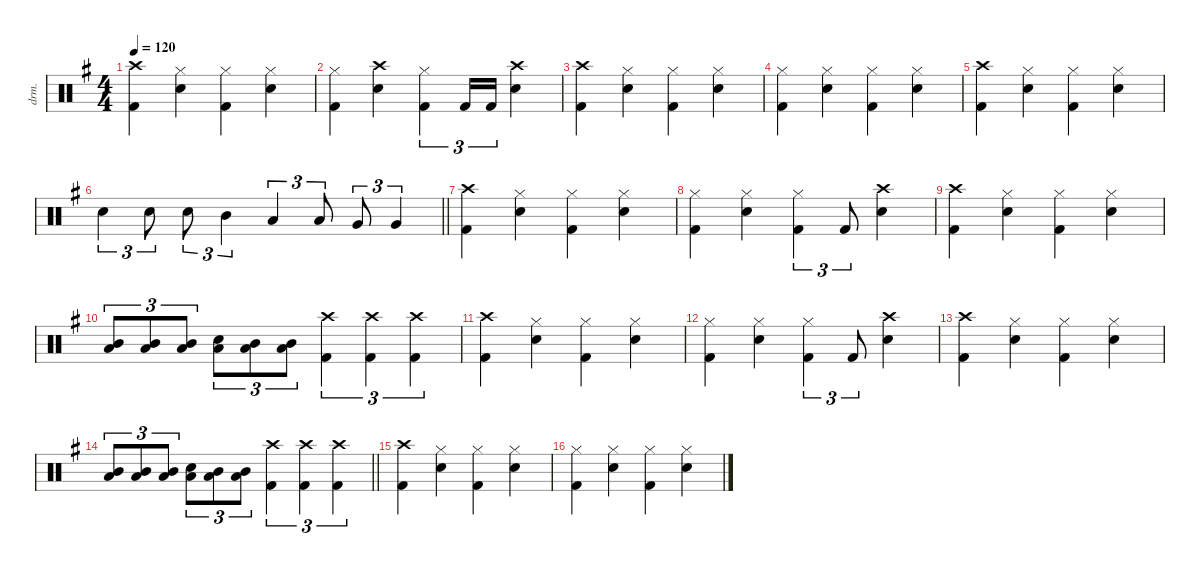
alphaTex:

\defaultSystemsLayout 4
\hideDynamics
\bracketExtendMode nobrackets
\otherSystemsTrackNameOrientation horizontal
\track ("Percusión" "drm.") {defaultSystemsLayout 4 instrument percussion}
\staff {score}
\articulation defaults
\ts (4 4)
\tempo 120
\clef neutral
\ks g
("Crash high (hit)"{acc forcenatural} "Kick (hit) 2"{acc forcenatural}).4{dy f beam Down} ("Hi-Hat (closed)"{acc forcenatural} "Snare (hit) 2"{acc forcenatural}).4{beam Down} ("Hi-Hat (closed)"{acc forcenatural} "Kick (hit) 2"{acc forcenatural}).4{beam Down} ("Hi-Hat (closed)"{acc forcenatural} "Snare (hit) 2"{acc forcenatural}).4{beam Down} |
("Hi-Hat (closed)"{acc forcenatural} "Kick (hit) 2"{acc forcenatural}).4{beam Down} ("Crash high (hit)"{acc forcenatural} "Snare (hit) 2"{acc forcenatural}).4{beam Down} ("Hi-Hat (closed)"{acc forcenatural} "Kick (hit) 2"{acc forcenatural}).4{tu (3 2) beam Down} "Kick (hit) 2"{acc forcenatural}.16{tu (3 2) beam Up} "Kick (hit) 2"{acc forcenatural}.16{tu (3 2) beam Up} ("Crash high (hit)"{acc forcenatural} "Snare (hit) 2"{acc forcenatural}).4{beam Down} |
("Crash high (hit)"{acc forcenatural} "Kick (hit) 2"{acc forcenatural}).4{beam Down} ("Hi-Hat (closed)"{acc forcenatural} "Snare (hit) 2"{acc forcenatural}).4{beam Down} ("Hi-Hat (closed)"{acc forcenatural} "Kick (hit) 2"{acc forcenatural}).4{beam Down} ("Hi-Hat (closed)"{acc forcenatural} "Snare (hit) 2"{acc forcenatural}).4{beam Down} |
("Hi-Hat (closed)"{acc forcenatural} "Kick (hit) 2"{acc forcenatural}).4{beam Down} ("Hi-Hat (closed)"{acc forcenatural} "Snare (hit) 2"{acc forcenatural}).4{beam Down} ("Hi-Hat (closed)"{acc forcenatural} "Kick (hit) 2"{acc forcenatural}).4{beam Down} ("Hi-Hat (closed)"{acc forcenatural} "Snare (hit) 2"{acc forcenatural}).4{beam Down} |
("Crash high (hit)"{acc forcenatural} "Kick (hit) 2"{acc forcenatural}).4{beam Down} ("Hi-Hat (closed)"{acc forcenatural} "Snare (hit) 2"{acc forcenatural}).4{beam Down} ("Hi-Hat (closed)"{acc forcenatural} "Kick (hit) 2"{acc forcenatural}).4{beam Down} ("Hi-Hat (closed)"{acc forcenatural} "Snare (hit) 2"{acc forcenatural}).4{beam Down} |
\barLineRight lightlight "Snare (hit) 2"{acc forcenatural}.4{tu (3 2) beam Down} "Snare (hit) 2"{acc forcenatural}.8{tu (3 2) beam Down} "Snare (hit) 2"{acc forcenatural}.8{tu (3 2) beam Down} "Mid Tom (hit)"{acc forcenatural}.4{tu (3 2) beam Down} "Low Tom (hit)"{acc forcenatural}.4{tu (3 2) beam Up} "Low Tom (hit)"{acc forcenatural}.8{tu (3 2) beam Up} "Very Low Tom (hit)"{acc forcenatural}.8{tu (3 2) beam Up} "Very Low Tom (hit)"{acc forcenatural}.4{tu (3 2) beam Up}
|
("Crash high (hit)"{acc forcenatural} "Kick (hit) 2"{acc forcenatural}).4{beam Down} ("Hi-Hat (closed)"{acc forcenatural} "Snare (hit) 2"{acc forcenatural}).4{beam Down} ("Hi-Hat (closed)"{acc forcenatural} "Kick (hit) 2"{acc forcenatural}).4{beam Down} ("Hi-Hat (closed)"{acc forcenatural} "Snare (hit) 2"{acc forcenatural}).4{beam Down} |
("Hi-Hat (closed)"{acc forcenatural} "Kick (hit) 2"{acc forcenatural}).4{beam Down} ("Hi-Hat (closed)"{acc forcenatural} "Snare (hit) 2"{acc forcenatural}).4{beam Down} ("Hi-Hat (closed)"{acc forcenatural} "Kick (hit) 2"{acc forcenatural}).4{tu (3 2) beam Down} "Kick (hit) 2"{acc forcenatural}.8{tu (3 2) beam Up} ("Crash high (hit)"{acc forcenatural} "Snare (hit) 2"{acc forcenatural}).4{beam Down} |
("Crash high (hit)"{acc forcenatural} "Kick (hit) 2"{acc forcenatural}).4{beam Down} ("Hi-Hat (closed)"{acc forcenatural} "Snare (hit) 2"{acc forcenatural}).4{beam Down} ("Hi-Hat (closed)"{acc forcenatural} "Kick (hit) 2"{acc forcenatural}).4{beam Down} ("Hi-Hat (closed)"{acc forcenatural} "Snare (hit) 2"{acc forcenatural}).4{beam Down} |
("Low Tom (hit)"{acc forcenatural} "Mid Tom (hit)"{acc forcenatural}).8{tu (3 2) beam Up} ("Low Tom (hit)"{acc forcenatural} "Mid Tom (hit)"{acc forcenatural}).8{tu (3 2) beam Up} ("Low Tom (hit)"{acc forcenatural} "Mid Tom (hit)"{acc forcenatural}).8{tu (3 2) beam Up} ("Low Tom (hit)"{acc forcenatural} "Snare (hit) 2"{acc forcenatural}).8{tu (3 2) beam Down} ("Low Tom (hit)"{acc forcenatural} "Mid Tom (hit)"{acc forcenatural}).8{tu (3 2) beam Down} ("Low Tom (hit)"{acc forcenatural} "Mid Tom (hit)"{acc forcenatural}).8{tu (3 2) beam Down} ("Crash high (hit)"{acc forcenatural} "Kick (hit) 2"{acc forcenatural}).4{tu (3 2) beam Down} ("Crash high (hit)"{acc forcenatural} "Kick (hit) 2"{acc forcenatural}).4{tu (3 2) beam Down} ("Crash high (hit)"{acc forcenatural} "Kick (hit) 2"{acc forcenatural}).4{tu (3 2) beam Down} |
("Crash high (hit)"{acc forcenatural} "Kick (hit) 2"{acc forcenatural}).4{beam Down} ("Hi-Hat (closed)"{acc forcenatural} "Snare (hit) 2"{acc forcenatural}).4{beam Down} ("Hi-Hat (closed)"{acc forcenatural} "Kick (hit) 2"{acc forcenatural}).4{beam Down} ("Hi-Hat (closed)"{acc forcenatural} "Snare (hit) 2"{acc forcenatural}).4{beam Down} |
("Hi-Hat (closed)"{acc forcenatural} "Kick (hit) 2"{acc forcenatural}).4{beam Down} ("Hi-Hat (closed)"{acc forcenatural} "Snare (hit) 2"{acc forcenatural}).4{beam Down} ("Hi-Hat (closed)"{acc forcenatural} "Kick (hit) 2"{acc forcenatural}).4{tu (3 2) beam Down} "Kick (hit) 2"{acc forcenatural}.8{tu (3 2) beam Up} ("Crash high (hit)"{acc forcenatural} "Snare (hit) 2"{acc forcenatural}).4{beam Down} |
("Crash high (hit)"{acc forcenatural} "Kick (hit) 2"{acc forcenatural}).4{beam Down} ("Hi-Hat (closed)"{acc forcenatural} "Snare (hit) 2"{acc forcenatural}).4{beam Down} ("Hi-Hat (closed)"{acc forcenatural} "Kick (hit) 2"{acc forcenatural}).4{beam Down} ("Hi-Hat (closed)"{acc forcenatural} "Snare (hit) 2"{acc forcenatural}).4{beam Down} |
\barLineRight lightlight
("Low Tom (hit)"{acc forcenatural} "Mid Tom (hit)"{acc forcenatural}).8{tu (3 2) beam Up} ("Low Tom (hit)"{acc forcenatural} "Mid Tom (hit)"{acc forcenatural}).8{tu (3 2) beam Up} ("Low Tom (hit)"{acc forcenatural} "Mid Tom (hit)"{acc forcenatural}).8{tu (3 2) beam Up} ("Low Tom (hit)"{acc forcenatural} "Snare (hit) 2"{acc forcenatural}).8{tu (3 2) beam Down} ("Low Tom (hit)"{acc forcenatural} "Mid Tom (hit)"{acc forcenatural}).8{tu (3 2) beam Down} ("Low Tom (hit)"{acc forcenatural} "Mid Tom (hit)"{acc forcenatural}).8{tu (3 2) beam Down} ("Crash high (hit)"{acc forcenatural} "Kick (hit) 2"{acc forcenatural}).4{tu (3 2) beam Down} ("Crash high (hit)"{acc forcenatural} "Kick (hit) 2"{acc forcenatural}).4{tu (3 2) beam Down} ("Crash high (hit)"{acc forcenatural} "Kick (hit) 2"{acc forcenatural}).4{tu (3 2) beam Down} |
("Crash high (hit)"{acc forcenatural} "Kick (hit) 2"{acc forcenatural}).4{beam Down} ("Hi-Hat (closed)"{acc forcenatural} "Snare (hit) 2"{acc forcenatural}).4{beam Down} ("Hi-Hat (closed)"{acc forcenatural} "Kick (hit) 2"{acc forcenatural}).4{beam Down} ("Hi-Hat (closed)"{acc forcenatural} "Snare (hit) 2"{acc forcenatural}).4{beam Down} |
("Hi-Hat (closed)"{acc forcenatural} "Kick (hit) 2"{acc forcenatural}).4{beam Down} ("Hi-Hat (closed)"{acc forcenatural} "Snare (hit) 2"{acc forcenatural}).4{beam Down} ("Hi-Hat (closed)"{acc forcenatural} "Kick (hit) 2"{acc forcenatural}).4{beam Down} ("Hi-Hat (closed)"{acc forcenatural} "Snare (hit) 2"{acc forcenatural}).4{beam Down}
